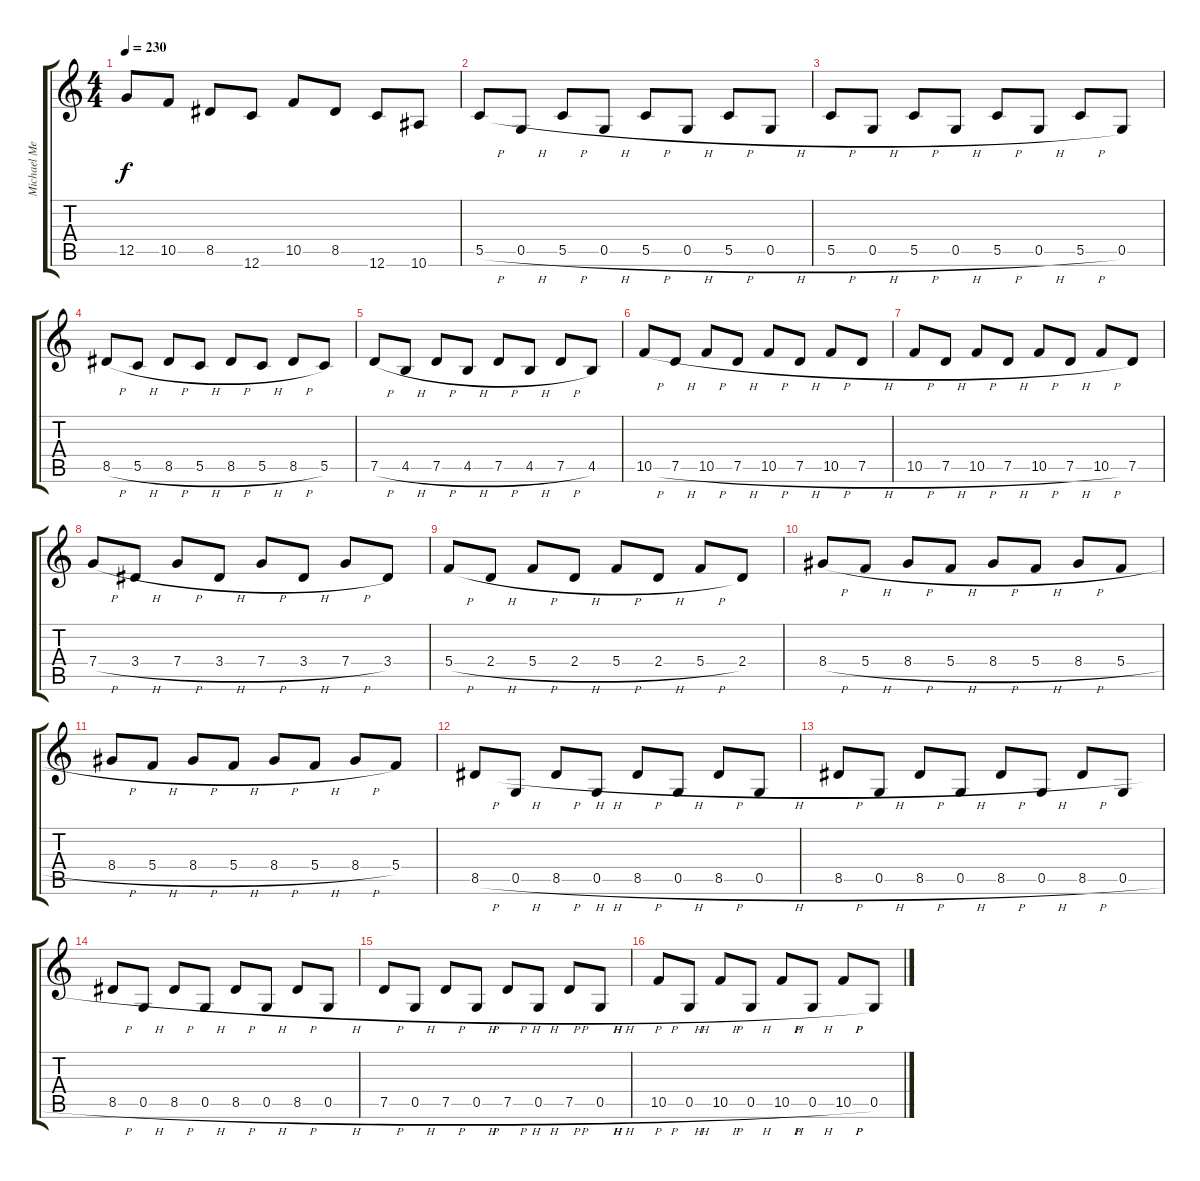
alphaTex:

\track ("Michael Metcalf" "Michael Me") {instrument distortionguitar}
\staff {score tabs}
\tuning (D4 A3 F3 C3 G2 C2) {hide}
\ts (4 4)
\tempo 230
\clef g2
\ks c
12.5.8{dy f} 10.5.8 8.5.8 12.6.8 10.5.8 8.5.8 12.6.8 10.6.8 |
5.5{h}.8 0.5{h}.8 5.5{h}.8 0.5{h}.8 5.5{h}.8 0.5{h}.8 5.5{h}.8 0.5{h}.8 |
5.5{h}.8 0.5{h}.8 5.5{h}.8 0.5{h}.8 5.5{h}.8 0.5{h}.8 5.5{h}.8 0.5.8 |
8.5{h}.8 5.5{h}.8 8.5{h}.8 5.5{h}.8 8.5{h}.8 5.5{h}.8 8.5{h}.8 5.5.8 |
7.5{h}.8 4.5{h}.8 7.5{h}.8 4.5{h}.8 7.5{h}.8 4.5{h}.8 7.5{h}.8 4.5.8 |
10.5{h}.8 7.5{h}.8 10.5{h}.8 7.5{h}.8 10.5{h}.8 7.5{h}.8 10.5{h}.8 7.5{h}.8 |
10.5{h}.8 7.5{h}.8 10.5{h}.8 7.5{h}.8 10.5{h}.8 7.5{h}.8 10.5{h}.8 7.5.8 |
7.4{h}.8 3.4{h}.8 7.4{h}.8 3.4{h}.8 7.4{h}.8 3.4{h}.8 7.4{h}.8 3.4.8 |
5.4{h}.8 2.4{h}.8 5.4{h}.8 2.4{h}.8 5.4{h}.8 2.4{h}.8 5.4{h}.8 2.4.8 |
8.4{h}.8 5.4{h}.8 8.4{h}.8 5.4{h}.8 8.4{h}.8 5.4{h}.8 8.4{h}.8 5.4{h}.8 |
8.4{h}.8 5.4{h}.8 8.4{h}.8 5.4{h}.8 8.4{h}.8 5.4{h}.8 8.4{h}.8 5.4.8 |
8.5{h}.8 0.5{h}.8 8.5{h}.8 0.5{h}.8 8.5{h}.8 0.5{h}.8 8.5{h}.8 0.5{h}.8 |
8.5{h}.8 0.5{h}.8 8.5{h}.8 0.5{h}.8 8.5{h}.8 0.5{h}.8 8.5{h}.8 0.5{h}.8 |
8.5{h}.8 0.5{h}.8 8.5{h}.8 0.5{h}.8 8.5{h}.8 0.5{h}.8 8.5{h}.8 0.5{h}.8 |
7.5{h}.8 0.5{h}.8 7.5{h}.8 0.5{h}.8 7.5{h}.8 0.5{h}.8 7.5{h}.8 0.5{h}.8 |
10.5{h}.8 0.5{h}.8 10.5{h}.8 0.5{h}.8 10.5{h}.8 0.5{h}.8 10.5{h}.8 0.5{h}.8
